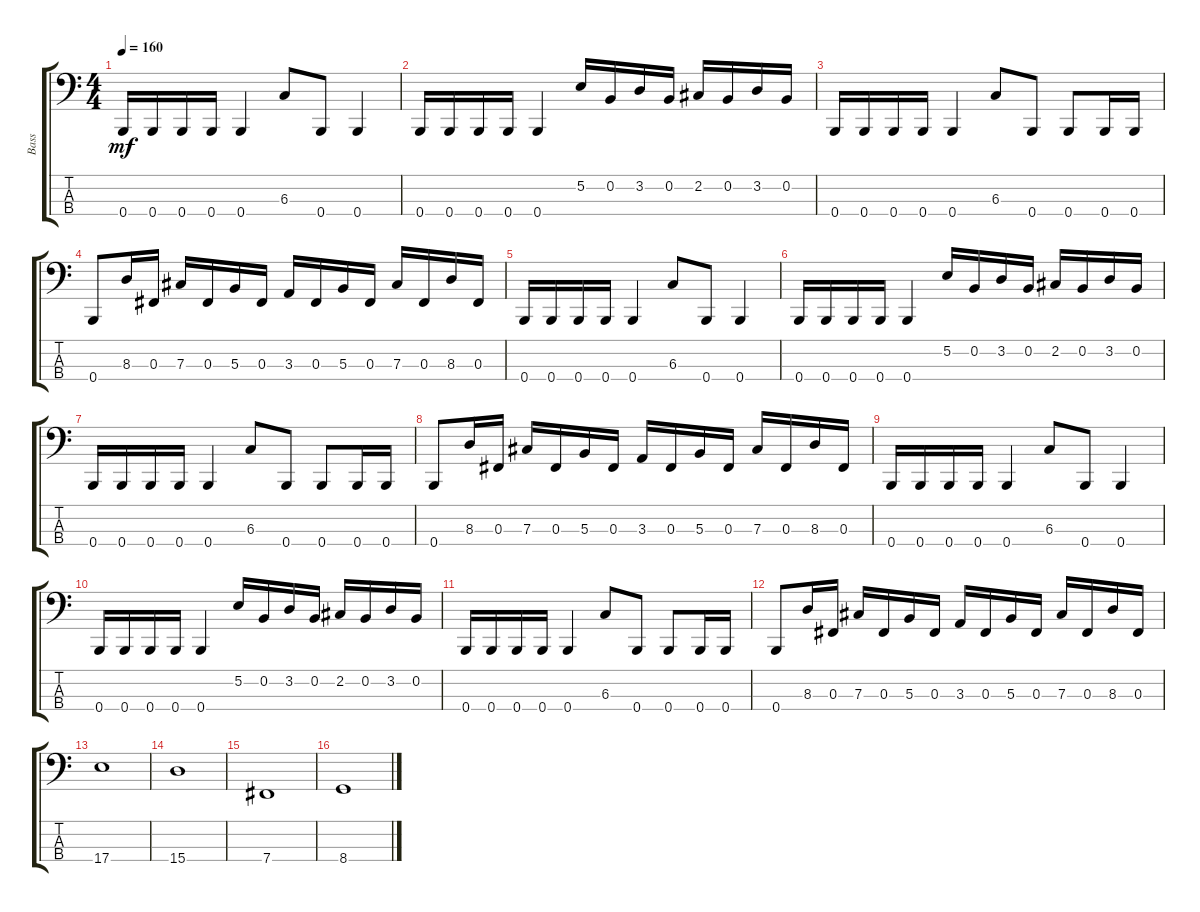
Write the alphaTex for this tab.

\track ("Bass" "Bass") {instrument electricbassfinger}
\staff {score tabs}
\tuning (E2 B1 Gb1 B0) {hide}
\ts (4 4)
\tempo 160
\clef f4
\ks c
0.4.16{dy mf} 0.4.16 0.4.16 0.4.16 0.4.4 6.3.8 0.4.8 0.4.4 |
0.4.16 0.4.16 0.4.16 0.4.16 0.4.4 5.2.16 0.2.16 3.2.16 0.2.16 2.2.16 0.2.16 3.2.16 0.2.16 |
0.4.16 0.4.16 0.4.16 0.4.16 0.4.4 6.3.8 0.4.8 0.4.8 0.4.16 0.4.16 |
0.4.8 8.3.16 0.3.16 7.3.16 0.3.16 5.3.16 0.3.16 3.3.16 0.3.16 5.3.16 0.3.16 7.3.16 0.3.16 8.3.16 0.3.16 |
0.4.16 0.4.16 0.4.16 0.4.16 0.4.4 6.3.8 0.4.8 0.4.4 |
0.4.16 0.4.16 0.4.16 0.4.16 0.4.4 5.2.16 0.2.16 3.2.16 0.2.16 2.2.16 0.2.16 3.2.16 0.2.16 |
0.4.16 0.4.16 0.4.16 0.4.16 0.4.4 6.3.8 0.4.8 0.4.8 0.4.16 0.4.16 |
0.4.8 8.3.16 0.3.16 7.3.16 0.3.16 5.3.16 0.3.16 3.3.16 0.3.16 5.3.16 0.3.16 7.3.16 0.3.16 8.3.16 0.3.16 |
0.4.16 0.4.16 0.4.16 0.4.16 0.4.4 6.3.8 0.4.8 0.4.4 |
0.4.16 0.4.16 0.4.16 0.4.16 0.4.4 5.2.16 0.2.16 3.2.16 0.2.16 2.2.16 0.2.16 3.2.16 0.2.16 |
0.4.16 0.4.16 0.4.16 0.4.16 0.4.4 6.3.8 0.4.8 0.4.8 0.4.16 0.4.16 |
0.4.8 8.3.16 0.3.16 7.3.16 0.3.16 5.3.16 0.3.16 3.3.16 0.3.16 5.3.16 0.3.16 7.3.16 0.3.16 8.3.16 0.3.16 |
17.4.1 |
15.4.1 |
7.4.1 |
8.4.1
